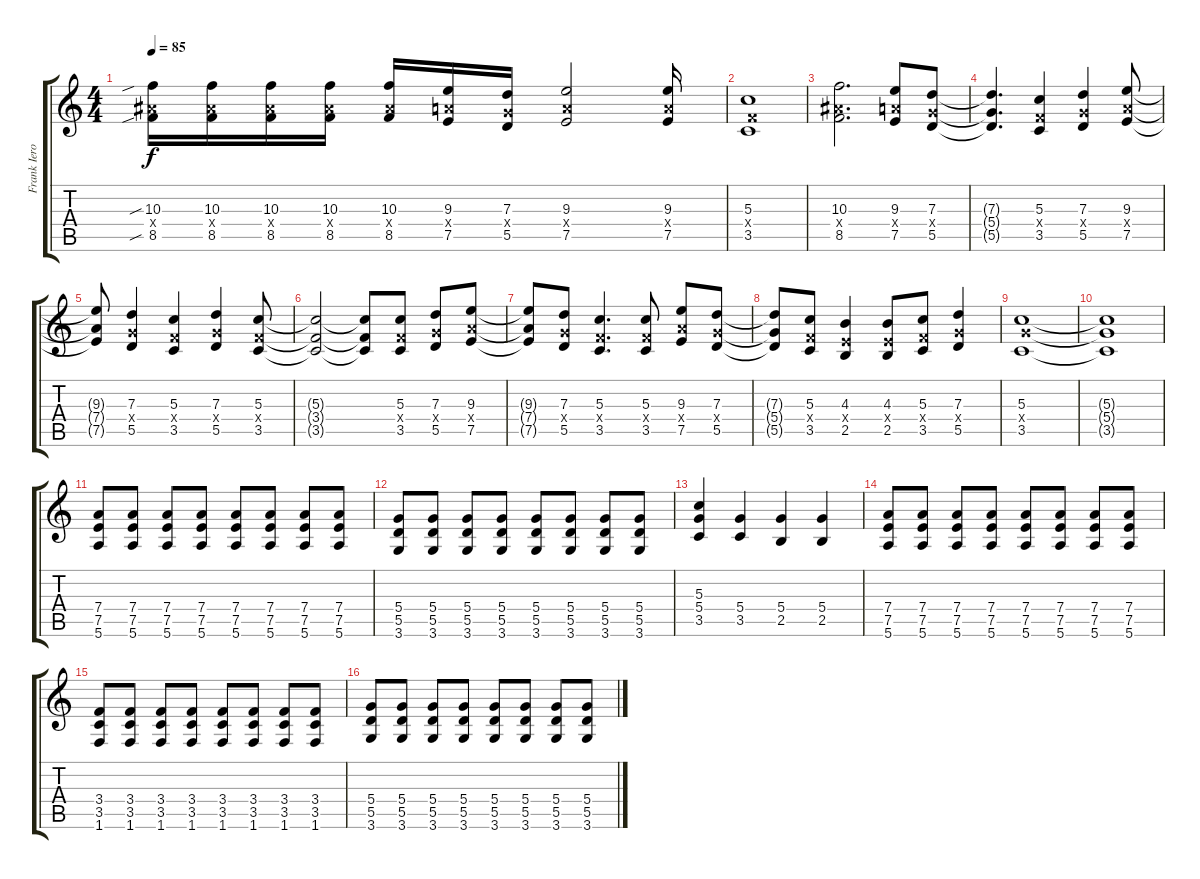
\track ("Frank Iero (Lead Guitar)" "Frank Iero") {instrument distortionguitar}
\staff {score tabs}
\tuning (E4 B3 G3 D3 A2 E2) {hide}
\ts (4 4)
\tempo 85
\clef g2
\ks c
(10.3{sib} 8.4{x} 8.5{sib}).16{dy f} (10.3 8.4{x} 8.5).16 (10.3 8.4{x} 8.5).16 (10.3 8.4{x} 8.5).16 (10.3 8.4{x} 8.5).16 (9.3 7.4{x} 7.5).16 (7.3 5.4{x} 5.5).16 (9.3 7.4{x} 7.5).2 (9.3 7.4{x} 7.5).16 |
(5.3 3.4{x} 3.5).1 |
(10.3 8.4{x} 8.5).2{d} (9.3 7.4{x} 7.5).8 (7.3 5.4{x} 5.5).8 |
(7.3{t} 5.4{t} 5.5{t}).4{d} (5.3 3.4{x} 3.5).4 (7.3 5.4{x} 5.5).4 (9.3 7.4{x} 7.5).8 |
(9.3{t} 7.4{t} 7.5{t}).8 (7.3 5.4{x} 5.5).4 (5.3 3.4{x} 3.5).4 (7.3 5.4{x} 5.5).4 (5.3 3.4{x} 3.5).8 |
(5.3{t} 3.4{t} 3.5{t}).2 (5.3{t} 3.4{t} 3.5{t}).8 (5.3 3.4{x} 3.5).8 (7.3 5.4{x} 5.5).8 (9.3 7.4{x} 7.5).8 |
(9.3{t} 7.4{t} 7.5{t}).8 (7.3 5.4{x} 5.5).8 (5.3 3.4{x} 3.5).4{d} (5.3 3.4{x} 3.5).8 (9.3 7.4{x} 7.5).8 (7.3 5.4{x} 5.5).8 |
(7.3{t} 5.4{t} 5.5{t}).8 (5.3 3.4{x} 3.5).8 (4.3 2.4{x} 2.5).4 (4.3 2.4{x} 2.5).8 (5.3 3.4{x} 3.5).8 (7.3 5.4{x} 5.5).4 |
(5.3 5.4{x} 3.5).1 |
(5.3{t} 5.4{t} 3.5{t}).1 |
(7.4 7.5 5.6).8 (7.4 7.5 5.6).8 (7.4 7.5 5.6).8 (7.4 7.5 5.6).8 (7.4 7.5 5.6).8 (7.4 7.5 5.6).8 (7.4 7.5 5.6).8 (7.4 7.5 5.6).8 |
(5.4 5.5 3.6).8 (5.4 5.5 3.6).8 (5.4 5.5 3.6).8 (5.4 5.5 3.6).8 (5.4 5.5 3.6).8 (5.4 5.5 3.6).8 (5.4 5.5 3.6).8 (5.4 5.5 3.6).8 |
(5.3 5.4 3.5).4 (5.4 3.5).4 (5.4 2.5).4 (5.4 2.5).4 |
(7.4 7.5 5.6).8 (7.4 7.5 5.6).8 (7.4 7.5 5.6).8 (7.4 7.5 5.6).8 (7.4 7.5 5.6).8 (7.4 7.5 5.6).8 (7.4 7.5 5.6).8 (7.4 7.5 5.6).8 |
(3.4 3.5 1.6).8 (3.4 3.5 1.6).8 (3.4 3.5 1.6).8 (3.4 3.5 1.6).8 (3.4 3.5 1.6).8 (3.4 3.5 1.6).8 (3.4 3.5 1.6).8 (3.4 3.5 1.6).8 |
(5.4 5.5 3.6).8 (5.4 5.5 3.6).8 (5.4 5.5 3.6).8 (5.4 5.5 3.6).8 (5.4 5.5 3.6).8 (5.4 5.5 3.6).8 (5.4 5.5 3.6).8 (5.4 5.5 3.6).8
